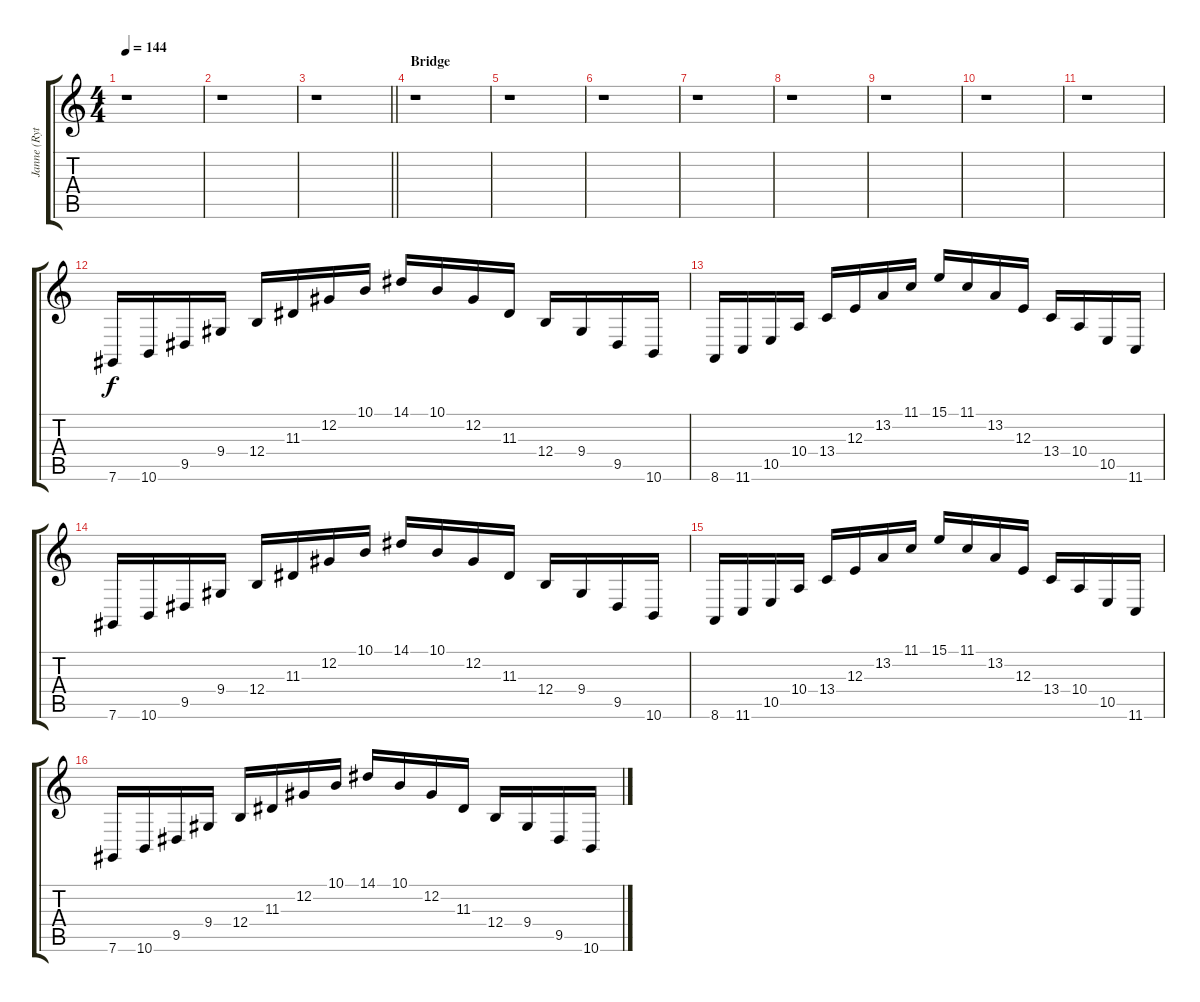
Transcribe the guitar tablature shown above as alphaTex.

\track ("Janne (Rythm I)" "Janne (Ryt") {instrument churchorgan}
\staff {score tabs}
\tuning (Db4 Ab3 E3 B2 Gb2 Db2) {hide}
\ts (4 4)
\tempo 144
\clef g2
\ks c
r.1{dy f} |
r.1 |
\barLineRight lightlight
r.1 |
\section ("" "Bridge")
r.1 |
r.1 |
r.1 |
r.1 |
r.1 |
r.1 |
r.1 |
r.1 |
7.6.16{volume 3 instrument churchorgan} 10.6.16 9.5.16{volume 9} 9.4.16 12.4.16 11.3.16 12.2.16 10.1.16 14.1.16 10.1.16 12.2.16{volume 5} 11.3.16 12.4.16 9.4.16 9.5.16 10.6.16 |
8.6.16{volume 3} 11.6.16 10.5.16{volume 9} 10.4.16 13.4.16 12.3.16 13.2.16 11.1.16 15.1.16 11.1.16 13.2.16{volume 5} 12.3.16 13.4.16 10.4.16 10.5.16 11.6.16 |
7.6.16{volume 3 instrument churchorgan} 10.6.16 9.5.16{volume 9} 9.4.16 12.4.16 11.3.16 12.2.16 10.1.16 14.1.16 10.1.16 12.2.16{volume 5} 11.3.16 12.4.16 9.4.16 9.5.16 10.6.16 |
8.6.16{volume 3} 11.6.16 10.5.16{volume 9} 10.4.16 13.4.16 12.3.16 13.2.16 11.1.16 15.1.16 11.1.16 13.2.16{volume 5} 12.3.16 13.4.16 10.4.16 10.5.16 11.6.16 |
7.6.16{volume 3 instrument churchorgan} 10.6.16 9.5.16{volume 9} 9.4.16 12.4.16 11.3.16 12.2.16 10.1.16 14.1.16 10.1.16 12.2.16{volume 5} 11.3.16 12.4.16 9.4.16 9.5.16 10.6.16
